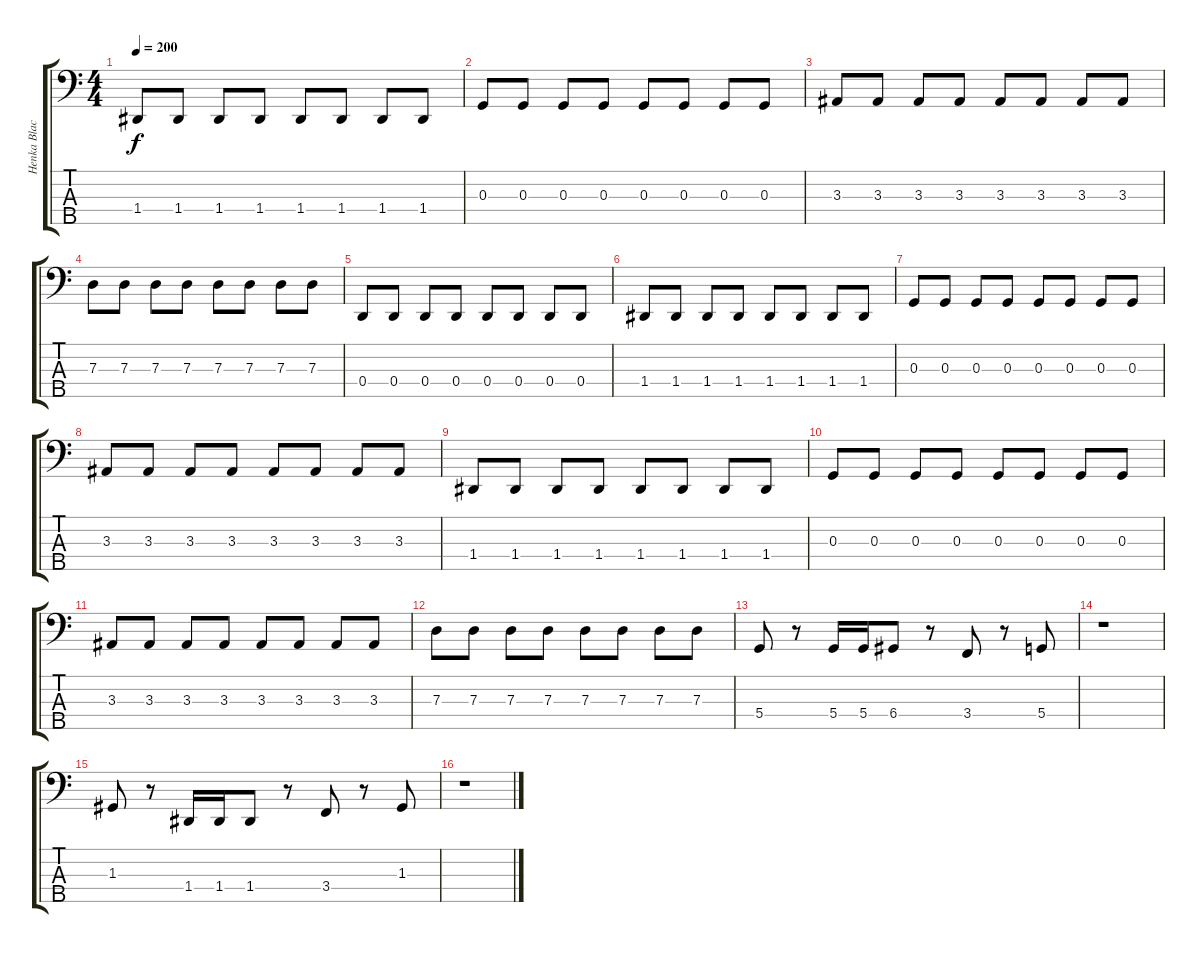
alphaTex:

\track ("Henka Blacksmith" "Henka Blac") {instrument electricbasspick}
\staff {score tabs}
\tuning (F2 C2 G1 D1 A0) {hide}
\ts (4 4)
\tempo 200
\clef f4
\ks c
1.4.8{dy f} 1.4.8 1.4.8 1.4.8 1.4.8 1.4.8 1.4.8 1.4.8 |
0.3.8 0.3.8 0.3.8 0.3.8 0.3.8 0.3.8 0.3.8 0.3.8 |
3.3.8 3.3.8 3.3.8 3.3.8 3.3.8 3.3.8 3.3.8 3.3.8 |
7.3.8 7.3.8 7.3.8 7.3.8 7.3.8 7.3.8 7.3.8 7.3.8 |
0.4.8 0.4.8 0.4.8 0.4.8 0.4.8 0.4.8 0.4.8 0.4.8 |
1.4.8 1.4.8 1.4.8 1.4.8 1.4.8 1.4.8 1.4.8 1.4.8 |
0.3.8 0.3.8 0.3.8 0.3.8 0.3.8 0.3.8 0.3.8 0.3.8 |
3.3.8 3.3.8 3.3.8 3.3.8 3.3.8 3.3.8 3.3.8 3.3.8 |
1.4.8 1.4.8 1.4.8 1.4.8 1.4.8 1.4.8 1.4.8 1.4.8 |
0.3.8 0.3.8 0.3.8 0.3.8 0.3.8 0.3.8 0.3.8 0.3.8 |
3.3.8 3.3.8 3.3.8 3.3.8 3.3.8 3.3.8 3.3.8 3.3.8 |
7.3.8 7.3.8 7.3.8 7.3.8 7.3.8 7.3.8 7.3.8 7.3.8 |
5.4.8 r.8 5.4.16 5.4.16 6.4.8 r.8 3.4.8 r.8 5.4.8 |
r.1 |
1.3.8 r.8 1.4.16 1.4.16 1.4.8 r.8 3.4.8 r.8 1.3.8 |
r.1
